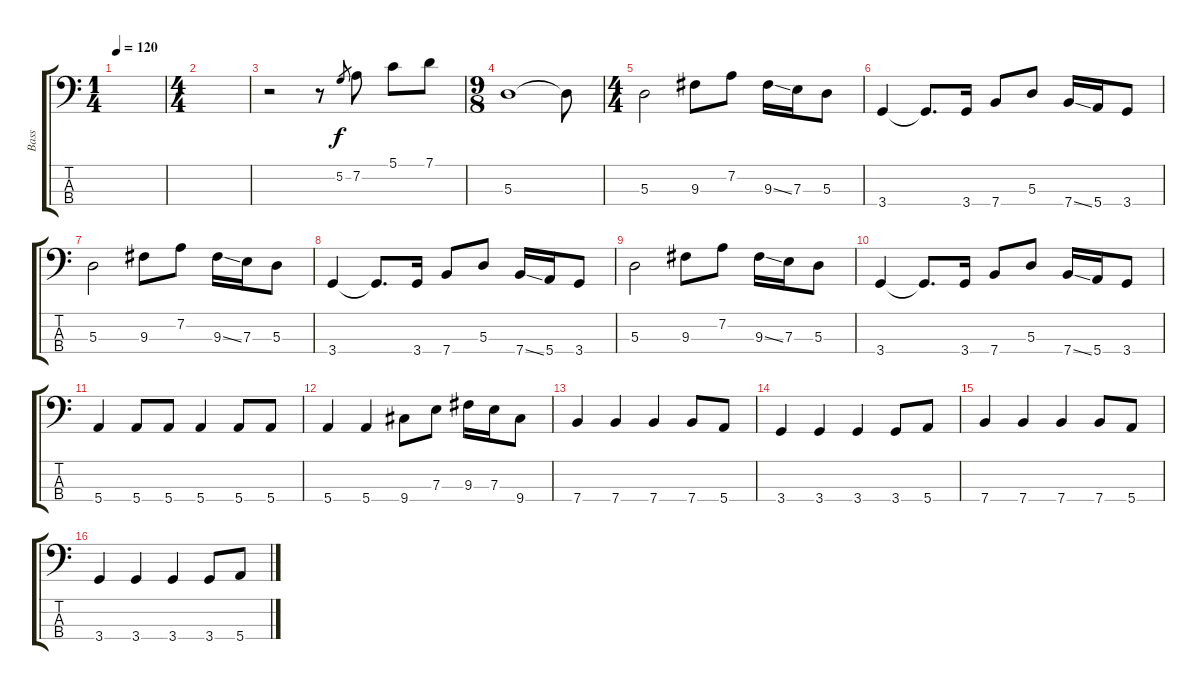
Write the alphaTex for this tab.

\track ("Bass" "Bass") {instrument fretlessbass}
\staff {score tabs}
\tuning (G2 D2 A1 E1) {hide}
\ts (1 4)
\tempo 120
\clef f4
\ks c
|
\ts (4 4)
|
r.2 r.8 5.2.8{gr} 7.2.8 5.1.8 7.1.8 |
\ts (9 8)
5.3.1 5.3{t}.8 |
\ts (4 4)
5.3.2 9.3.8 7.2.8 9.3{ss}.16 7.3.16 5.3.8 |
3.4.4 3.4{t}.8{d} 3.4.16 7.4.8 5.3.8 7.4{ss}.16 5.4.16 3.4.8 |
5.3.2 9.3.8 7.2.8 9.3{ss}.16 7.3.16 5.3.8 |
3.4.4 3.4{t}.8{d} 3.4.16 7.4.8 5.3.8 7.4{ss}.16 5.4.16 3.4.8 |
5.3.2 9.3.8 7.2.8 9.3{ss}.16 7.3.16 5.3.8 |
3.4.4 3.4{t}.8{d} 3.4.16 7.4.8 5.3.8 7.4{ss}.16 5.4.16 3.4.8 |
5.4.4 5.4.8 5.4.8 5.4.4 5.4.8 5.4.8 |
5.4.4 5.4.4 9.4.8 7.3.8 9.3.16 7.3.16 9.4.8 |
7.4.4 7.4.4 7.4.4 7.4.8 5.4.8 |
3.4.4 3.4.4 3.4.4 3.4.8 5.4.8 |
7.4.4 7.4.4 7.4.4 7.4.8 5.4.8 |
3.4.4 3.4.4 3.4.4 3.4.8 5.4.8
